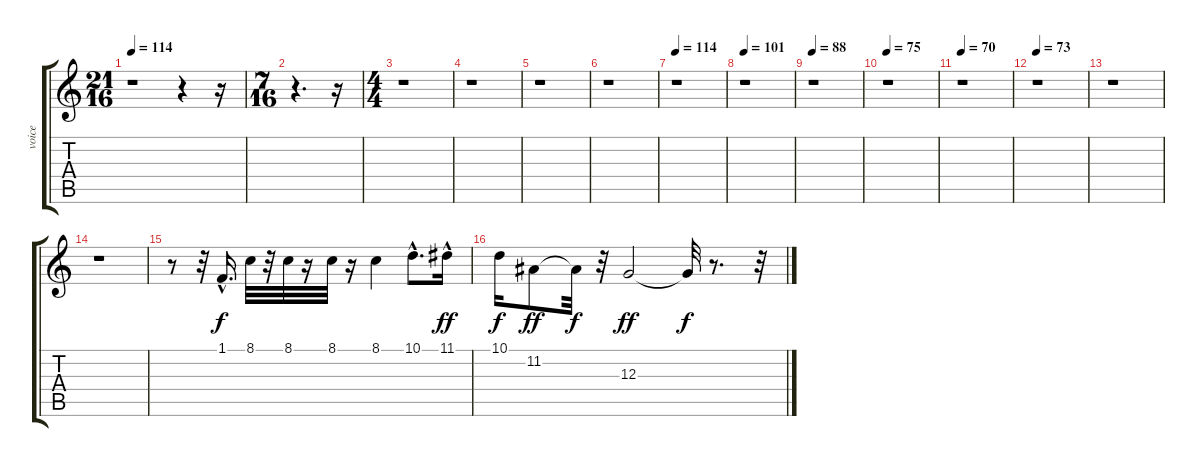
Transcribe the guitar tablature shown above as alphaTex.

\track ("voice" "voice") {instrument electricpiano1}
\staff {score tabs}
\tuning (E4 B3 G3 D3 A2 E2) {hide}
\ts (21 16)
\tempo 114
\clef g2
\ks c
r.1{dy f} r.4 r.16 |
\ts (7 16)
r.4{d} r.16 |
\ts (4 4)
r.1 |
r.1 |
r.1 |
r.1 |
\tempo 114
r.1 |
\tempo 101
r.1 |
\tempo 88
r.1 |
\tempo 75
r.1 |
\tempo 70
r.1 |
\tempo 73
r.1 |
r.1 |
r.1 |
r.8 r.32 1.1{hac}.16{d} 8.1.32 r.32 8.1.32 r.16 8.1.32 r.16 8.1.4 10.1{hac}.8{d} 11.1{hac}.16{dy ff} |
10.1.16{dy f} 11.2.8{dy ff} 11.2{t}.32{dy f} r.32 12.3.2{dy ff} 12.3{t}.32{dy f} r.8{d} r.32
